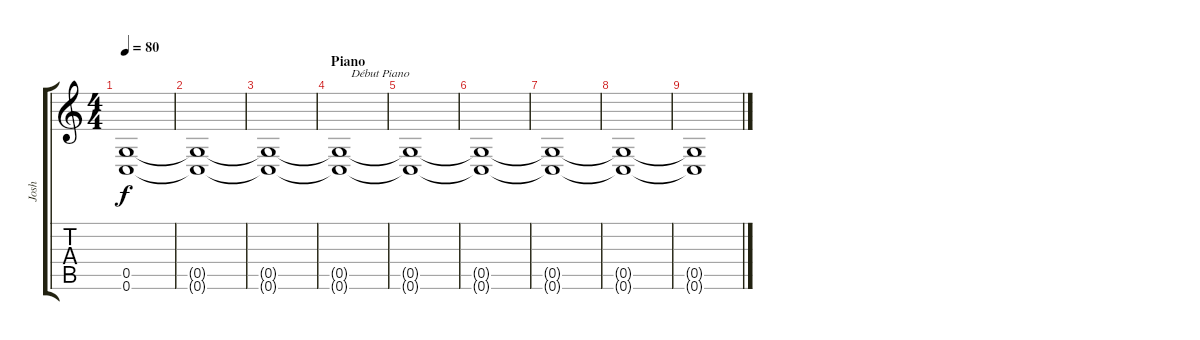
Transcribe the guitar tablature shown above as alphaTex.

\track ("Josh" "Josh") {instrument distortionguitar}
\staff {score tabs}
\tuning (D4 A3 F3 C3 G2 C2) {hide}
\ts (4 4)
\tempo 80
\clef g2
\ks c
(0.5{t} 0.6{t}).1{dy f} |
(0.5{t} 0.6{t}).1 |
(0.5{t} 0.6{t}).1 |
\section ("" "Piano")
(0.5{t} 0.6{t}).1{txt "    Début Piano "} |
(0.5{t} 0.6{t}).1 |
(0.5{t} 0.6{t}).1 |
(0.5{t} 0.6{t}).1 |
(0.5{t} 0.6{t}).1 |
(0.5{t} 0.6{t}).1
